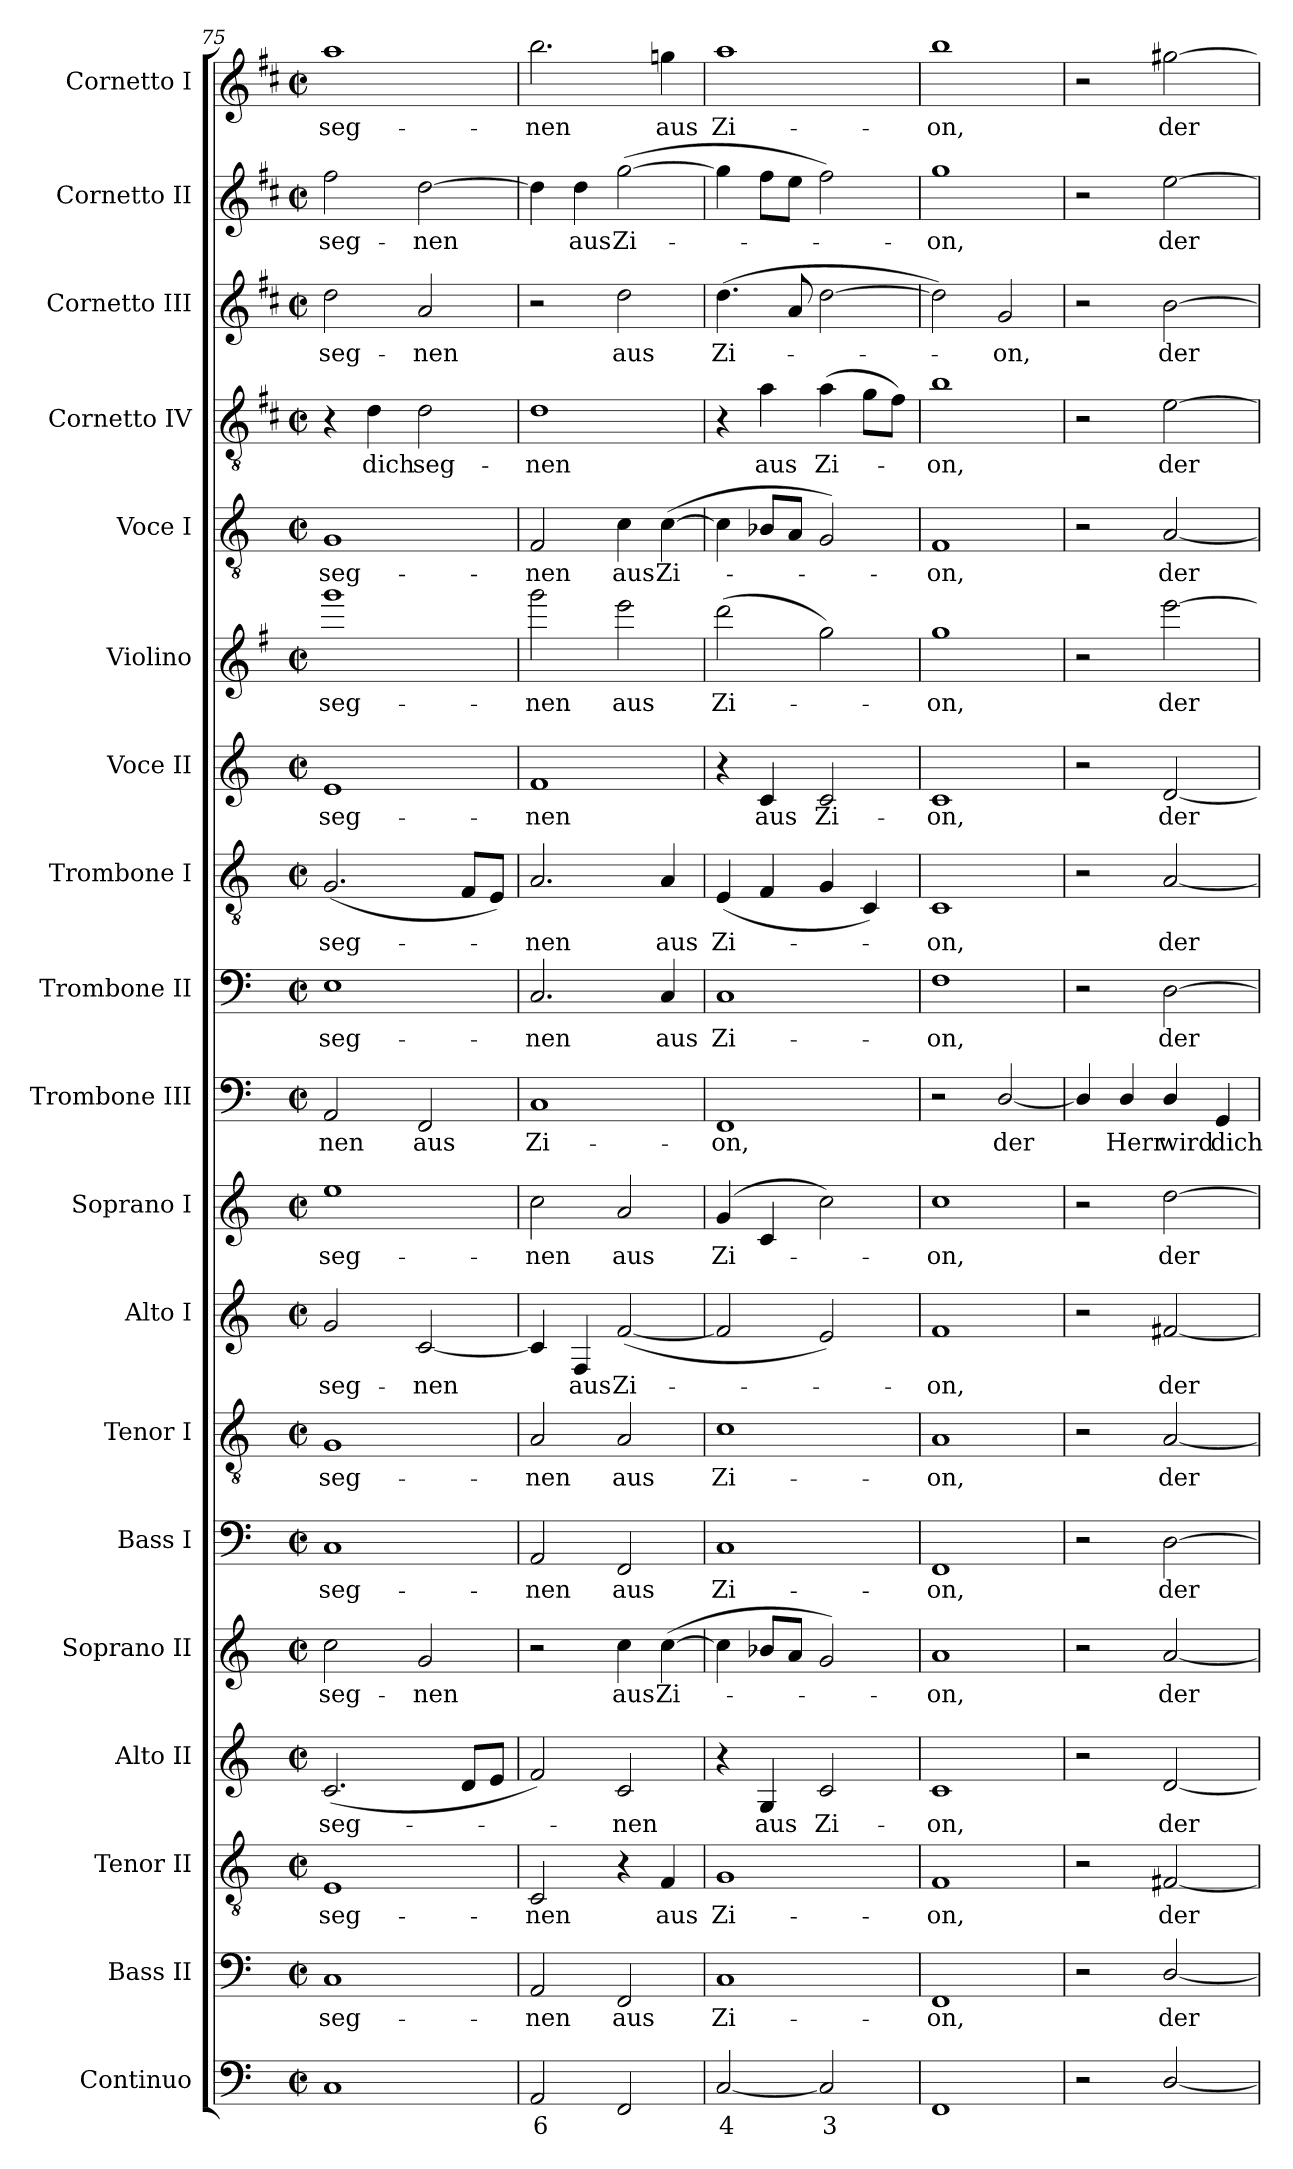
**kern	**text	**kern	**text	**kern	**text	**kern	**text	**kern	**text	**kern	**text	**kern	**text	**kern	**text	**kern	**text	**kern	**text	**kern	**text	**kern	**text	**kern	**text	**kern	**text	**kern	**text	**kern	**text	**kern	**text	**kern	**text	**kern	**text
*part19	*part19	*part18	*part18	*part17	*part17	*part16	*part16	*part15	*part15	*part14	*part14	*part13	*part13	*part12	*part12	*part11	*part11	*part10	*part10	*part9	*part9	*part8	*part8	*part7	*part7	*part6	*part6	*part5	*part5	*part4	*part4	*part3	*part3	*part2	*part2	*part1	*part1
*staff19	*staff19	*staff18	*staff18	*staff17	*staff17	*staff16	*staff16	*staff15	*staff15	*staff14	*staff14	*staff13	*staff13	*staff12	*staff12	*staff11	*staff11	*staff10	*staff10	*staff9	*staff9	*staff8	*staff8	*staff7	*staff7	*staff6	*staff6	*staff5	*staff5	*staff4	*staff4	*staff3	*staff3	*staff2	*staff2	*staff1	*staff1
*I"Continuo	*	*I"Bass II	*	*I"Tenor II	*	*I"Alto II	*	*I"Soprano II	*	*I"Bass I	*	*I"Tenor I	*	*I"Alto I	*	*I"Soprano I	*	*I"Trombone III	*	*I"Trombone II	*	*I"Trombone I	*	*I"Voce II	*	*I"Violino	*	*I"Voce I	*	*I"Cornetto IV	*	*I"Cornetto III	*	*I"Cornetto II	*	*I"Cornetto I	*
*	*	*I'B	*	*I'T	*	*I'A	*	*I'S	*	*I'B	*	*I'T	*	*I'A	*	*I'S	*	*	*	*I'T	*	*I'T	*	*	*	*	*	*	*	*	*	*	*	*	*	*	*
*clefF4	*	*clefF4	*	*clefGv2	*	*clefG2	*	*clefG2	*	*clefF4	*	*clefGv2	*	*clefG2	*	*clefG2	*	*clefF4	*	*clefF4	*	*clefGv2	*	*clefG2	*	*clefG2	*	*clefGv2	*	*clefGv2	*	*clefG2	*	*clefG2	*	*clefG2	*
*	*	*	*	*	*	*	*	*	*	*	*	*	*	*	*	*	*	*	*	*	*	*	*	*	*	*ITrd4c7	*	*	*	*ITrd1c2	*	*ITrd1c2	*	*ITrd1c2	*	*ITrd1c2	*
*k[]	*	*k[]	*	*k[]	*	*k[]	*	*k[]	*	*k[]	*	*k[]	*	*k[]	*	*k[]	*	*k[]	*	*k[]	*	*k[]	*	*k[]	*	*k[]	*	*k[]	*	*k[]	*	*k[]	*	*k[]	*	*k[]	*
*C:	*	*C:	*	*C:	*	*C:	*	*C:	*	*C:	*	*C:	*	*C:	*	*C:	*	*C:	*	*C:	*	*C:	*	*C:	*	*C:	*	*C:	*	*C:	*	*C:	*	*C:	*	*C:	*
*M2/2	*	*M2/2	*	*M2/2	*	*M2/2	*	*M2/2	*	*M2/2	*	*M2/2	*	*M2/2	*	*M2/2	*	*M2/2	*	*M2/2	*	*M2/2	*	*M2/2	*	*M2/2	*	*M2/2	*	*M2/2	*	*M2/2	*	*M2/2	*	*M2/2	*
*met(c|)	*	*met(c|)	*	*met(c|)	*	*met(c|)	*	*met(c|)	*	*met(c|)	*	*met(c|)	*	*met(c|)	*	*met(c|)	*	*met(c|)	*	*met(c|)	*	*met(c|)	*	*met(c|)	*	*met(c|)	*	*met(c|)	*	*met(c|)	*	*met(c|)	*	*met(c|)	*	*met(c|)	*
=75	=75	=75	=75	=75	=75	=75	=75	=75	=75	=75	=75	=75	=75	=75	=75	=75	=75	=75	=75	=75	=75	=75	=75	=75	=75	=75	=75	=75	=75	=75	=75	=75	=75	=75	=75	=75	=75
!	!	!	!LO:LY:b	!	!LO:LY:b	!	!LO:LY:b	!	!LO:LY:b	!	!LO:LY:b	!	!LO:LY:b	!	!LO:LY:b	!	!LO:LY:b	!	!LO:LY:b	!	!LO:LY:b	!	!LO:LY:b	!	!LO:LY:b	!	!LO:LY:b	!	!LO:LY:b	!	!	!	!LO:LY:b	!	!LO:LY:b	!	!LO:LY:b
1C	.	1C	seg-	1E	seg-	(<2.c	seg-	2cc	seg-	1C	seg-	1G	seg-	2g	seg-	1ee	seg-	2AA	-nen	1E	seg-	(<2.G	seg-	1e	seg-	1ccc	seg-	1G	seg-	4r	.	2cc	seg-	2ee	seg-	1gg	seg-
!	!	!	!	!	!	!	!	!	!	!	!	!	!	!	!	!	!	!	!	!	!	!	!	!	!	!	!	!	!	!	!LO:LY:b	!	!	!	!	!	!
.	.	.	.	.	.	.	.	.	.	.	.	.	.	.	.	.	.	.	.	.	.	.	.	.	.	.	.	.	.	4c	dich	.	.	.	.	.	.
!	!	!	!	!	!	!	!	!	!LO:LY:b	!	!	!	!	!	!LO:LY:b	!	!	!	!LO:LY:b	!	!	!	!	!	!	!	!	!	!	!	!LO:LY:b	!	!LO:LY:b	!	!LO:LY:b	!	!
.	.	.	.	.	.	.	.	2g	-nen	.	.	.	.	[2c	-nen	.	.	2FF	aus	.	.	.	.	.	.	.	.	.	.	2c	seg-	2g	-nen	[2cc	-nen	.	.
.	.	.	.	.	.	8dL	.	.	.	.	.	.	.	.	.	.	.	.	.	.	.	8FL	.	.	.	.	.	.	.	.	.	.	.	.	.	.	.
.	.	.	.	.	.	8eJ	.	.	.	.	.	.	.	.	.	.	.	.	.	.	.	8EJ)	.	.	.	.	.	.	.	.	.	.	.	.	.	.	.
=76	=76	=76	=76	=76	=76	=76	=76	=76	=76	=76	=76	=76	=76	=76	=76	=76	=76	=76	=76	=76	=76	=76	=76	=76	=76	=76	=76	=76	=76	=76	=76	=76	=76	=76	=76	=76	=76
!	!LO:LY:b	!	!LO:LY:b	!	!LO:LY:b	!	!	!	!	!	!LO:LY:b	!	!LO:LY:b	!	!	!	!LO:LY:b	!	!LO:LY:b	!	!LO:LY:b	!	!LO:LY:b	!	!LO:LY:b	!	!LO:LY:b	!	!LO:LY:b	!	!LO:LY:b	!	!	!	!	!	!LO:LY:b
2AA	6	2AA	-nen	2C	-nen	2f)	.	2r	.	2AA	-nen	2A	-nen	4c]	.	2cc	-nen	1C	Zi-	2.C	-nen	2.A	nen	1f	-nen	2ccc	-nen	2F	-nen	1c	-nen	2r	.	4cc]	.	2.aa	-nen
!	!	!	!	!	!	!	!	!	!	!	!	!	!	!	!LO:LY:b	!	!	!	!	!	!	!	!	!	!	!	!	!	!	!	!	!	!	!	!LO:LY:b	!	!
.	.	.	.	.	.	.	.	.	.	.	.	.	.	4F	aus	.	.	.	.	.	.	.	.	.	.	.	.	.	.	.	.	.	.	4cc	aus	.	.
!	!	!	!LO:LY:b	!	!	!	!LO:LY:b	!	!LO:LY:b	!	!LO:LY:b	!	!LO:LY:b	!	!LO:LY:b	!	!LO:LY:b	!	!	!	!	!	!	!	!	!	!LO:LY:b	!	!LO:LY:b	!	!	!	!LO:LY:b	!	!LO:LY:b	!	!
2FF	.	2FF	aus	4r	.	2c	nen	4cc	aus	2FF	aus	2A	aus	(<[2f	Zi-	2a	aus	.	.	.	.	.	.	.	.	2aa	aus	4c	aus	.	.	2cc	aus	(>[2ff	Zi-	.	.
!	!	!	!	!	!LO:LY:b	!	!	!	!LO:LY:b	!	!	!	!	!	!	!	!	!	!	!	!LO:LY:b	!	!LO:LY:b	!	!	!	!	!	!LO:LY:b	!	!	!	!	!	!	!	!LO:LY:b
.	.	.	.	4F	aus	.	.	(<[4cc	Zi-	.	.	.	.	.	.	.	.	.	.	4C	aus	4A	aus	.	.	.	.	(<[4c	Zi-	.	.	.	.	.	.	4ffn	aus
=77	=77	=77	=77	=77	=77	=77	=77	=77	=77	=77	=77	=77	=77	=77	=77	=77	=77	=77	=77	=77	=77	=77	=77	=77	=77	=77	=77	=77	=77	=77	=77	=77	=77	=77	=77	=77	=77
!	!LO:LY:b	!	!LO:LY:b	!	!LO:LY:b	!	!	!	!	!	!LO:LY:b	!	!LO:LY:b	!	!	!	!LO:LY:b	!	!LO:LY:b	!	!LO:LY:b	!	!LO:LY:b	!	!	!	!LO:LY:b	!	!	!	!	!	!LO:LY:b	!	!	!	!LO:LY:b
[2C	4	1C	Zi-	1G	Zi-	4r	.	4cc]	.	1C	Zi-	1c	Zi-	2f]	.	(>4g	Zi-	1FF	-on,	1C	Zi-	(<4E	Zi-	4r	.	(>2gg	Zi-	4c]	.	4r	.	(>4.cc	Zi-	4ff]	.	1gg	Zi-
!	!	!	!	!	!	!	!LO:LY:b	!	!	!	!	!	!	!	!	!	!	!	!	!	!	!	!	!	!LO:LY:b	!	!	!	!	!	!LO:LY:b	!	!	!	!	!	!
.	.	.	.	.	.	4G	aus	8b-XL	.	.	.	.	.	.	.	4c	.	.	.	.	.	4F	.	4c	aus	.	.	8B-XL	.	4g	aus	.	.	8eeL	.	.	.
.	.	.	.	.	.	.	.	8aJ	.	.	.	.	.	.	.	.	.	.	.	.	.	.	.	.	.	.	.	8AJ	.	.	.	8g	.	8ddJ	.	.	.
!	!LO:LY:b	!	!	!	!	!	!LO:LY:b	!	!	!	!	!	!	!	!	!	!	!	!	!	!	!	!	!	!LO:LY:b	!	!	!	!	!	!LO:LY:b	!	!	!	!	!	!
2C]	3	.	.	.	.	2c	Zi-	2g)	.	.	.	.	.	2e)	.	2cc)	.	.	.	.	.	4G	.	2c	Zi-	2cc)	.	2G)	.	(>4g	Zi-	[2cc	.	2ee)	.	.	.
.	.	.	.	.	.	.	.	.	.	.	.	.	.	.	.	.	.	.	.	.	.	4C)	.	.	.	.	.	.	.	8fL	.	.	.	.	.	.	.
.	.	.	.	.	.	.	.	.	.	.	.	.	.	.	.	.	.	.	.	.	.	.	.	.	.	.	.	.	.	8eJ)	.	.	.	.	.	.	.
=78	=78	=78	=78	=78	=78	=78	=78	=78	=78	=78	=78	=78	=78	=78	=78	=78	=78	=78	=78	=78	=78	=78	=78	=78	=78	=78	=78	=78	=78	=78	=78	=78	=78	=78	=78	=78	=78
!	!	!	!LO:LY:b	!	!LO:LY:b	!	!LO:LY:b	!	!LO:LY:b	!	!LO:LY:b	!	!LO:LY:b	!	!LO:LY:b	!	!LO:LY:b	!	!	!	!LO:LY:b	!	!LO:LY:b	!	!LO:LY:b	!	!LO:LY:b	!	!LO:LY:b	!	!LO:LY:b	!	!	!	!LO:LY:b	!	!LO:LY:b
1FF	.	1FF	-on,	1F	-on,	1c	-on,	1a	on,	1FF	-on,	1A	-on,	1f	on,	1cc	on,	2r	.	1F	-on,	1C	on,	1c	-on,	1cc	on,	1F	on,	1a	on,	2cc])	.	1ff	on,	1aa	-on,
!	!	!	!	!	!	!	!	!	!	!	!	!	!	!	!	!	!	!	!LO:LY:b	!	!	!	!	!	!	!	!	!	!	!	!	!	!LO:LY:b	!	!	!	!
.	.	.	.	.	.	.	.	.	.	.	.	.	.	.	.	.	.	[2D/	der	.	.	.	.	.	.	.	.	.	.	.	.	2f	on,	.	.	.	.
=79	=79	=79	=79	=79	=79	=79	=79	=79	=79	=79	=79	=79	=79	=79	=79	=79	=79	=79	=79	=79	=79	=79	=79	=79	=79	=79	=79	=79	=79	=79	=79	=79	=79	=79	=79	=79	=79
2r	.	2r	.	2r	.	2r	.	2r	.	2r	.	2r	.	2r	.	2r	.	4D/]	.	2r	.	2r	.	2r	.	2r	.	2r	.	2r	.	2r	.	2r	.	2r	.
!	!	!	!	!	!	!	!	!	!	!	!	!	!	!	!	!	!	!	!LO:LY:b	!	!	!	!	!	!	!	!	!	!	!	!	!	!	!	!	!	!
.	.	.	.	.	.	.	.	.	.	.	.	.	.	.	.	.	.	4D/	Herr	.	.	.	.	.	.	.	.	.	.	.	.	.	.	.	.	.	.
!	!	!	!LO:LY:b	!	!LO:LY:b	!	!LO:LY:b	!	!LO:LY:b	!	!LO:LY:b	!	!LO:LY:b	!	!LO:LY:b	!	!LO:LY:b	!	!LO:LY:b	!	!LO:LY:b	!	!LO:LY:b	!	!LO:LY:b	!	!LO:LY:b	!	!LO:LY:b	!	!LO:LY:b	!	!LO:LY:b	!	!LO:LY:b	!	!LO:LY:b
[2D/	.	[2D/	der	[2F#X	der	[2d	der	[2a	der	[2D	der	[2A	der	[2f#X	der	[2dd	der	4D/	wird	[2D	der	[2A	der	[2d	der	[2aa	der	[2A	der	[2d	der	[2a	der	[2dd	der	[2ff#X	der
!	!	!	!	!	!	!	!	!	!	!	!	!	!	!	!	!	!	!	!LO:LY:b	!	!	!	!	!	!	!	!	!	!	!	!	!	!	!	!	!	!
.	.	.	.	.	.	.	.	.	.	.	.	.	.	.	.	.	.	4GG	dich	.	.	.	.	.	.	.	.	.	.	.	.	.	.	.	.	.	.
=	=	=	=	=	=	=	=	=	=	=	=	=	=	=	=	=	=	=	=	=	=	=	=	=	=	=	=	=	=	=	=	=	=	=	=	=	=
*-	*-	*-	*-	*-	*-	*-	*-	*-	*-	*-	*-	*-	*-	*-	*-	*-	*-	*-	*-	*-	*-	*-	*-	*-	*-	*-	*-	*-	*-	*-	*-	*-	*-	*-	*-	*-	*-
